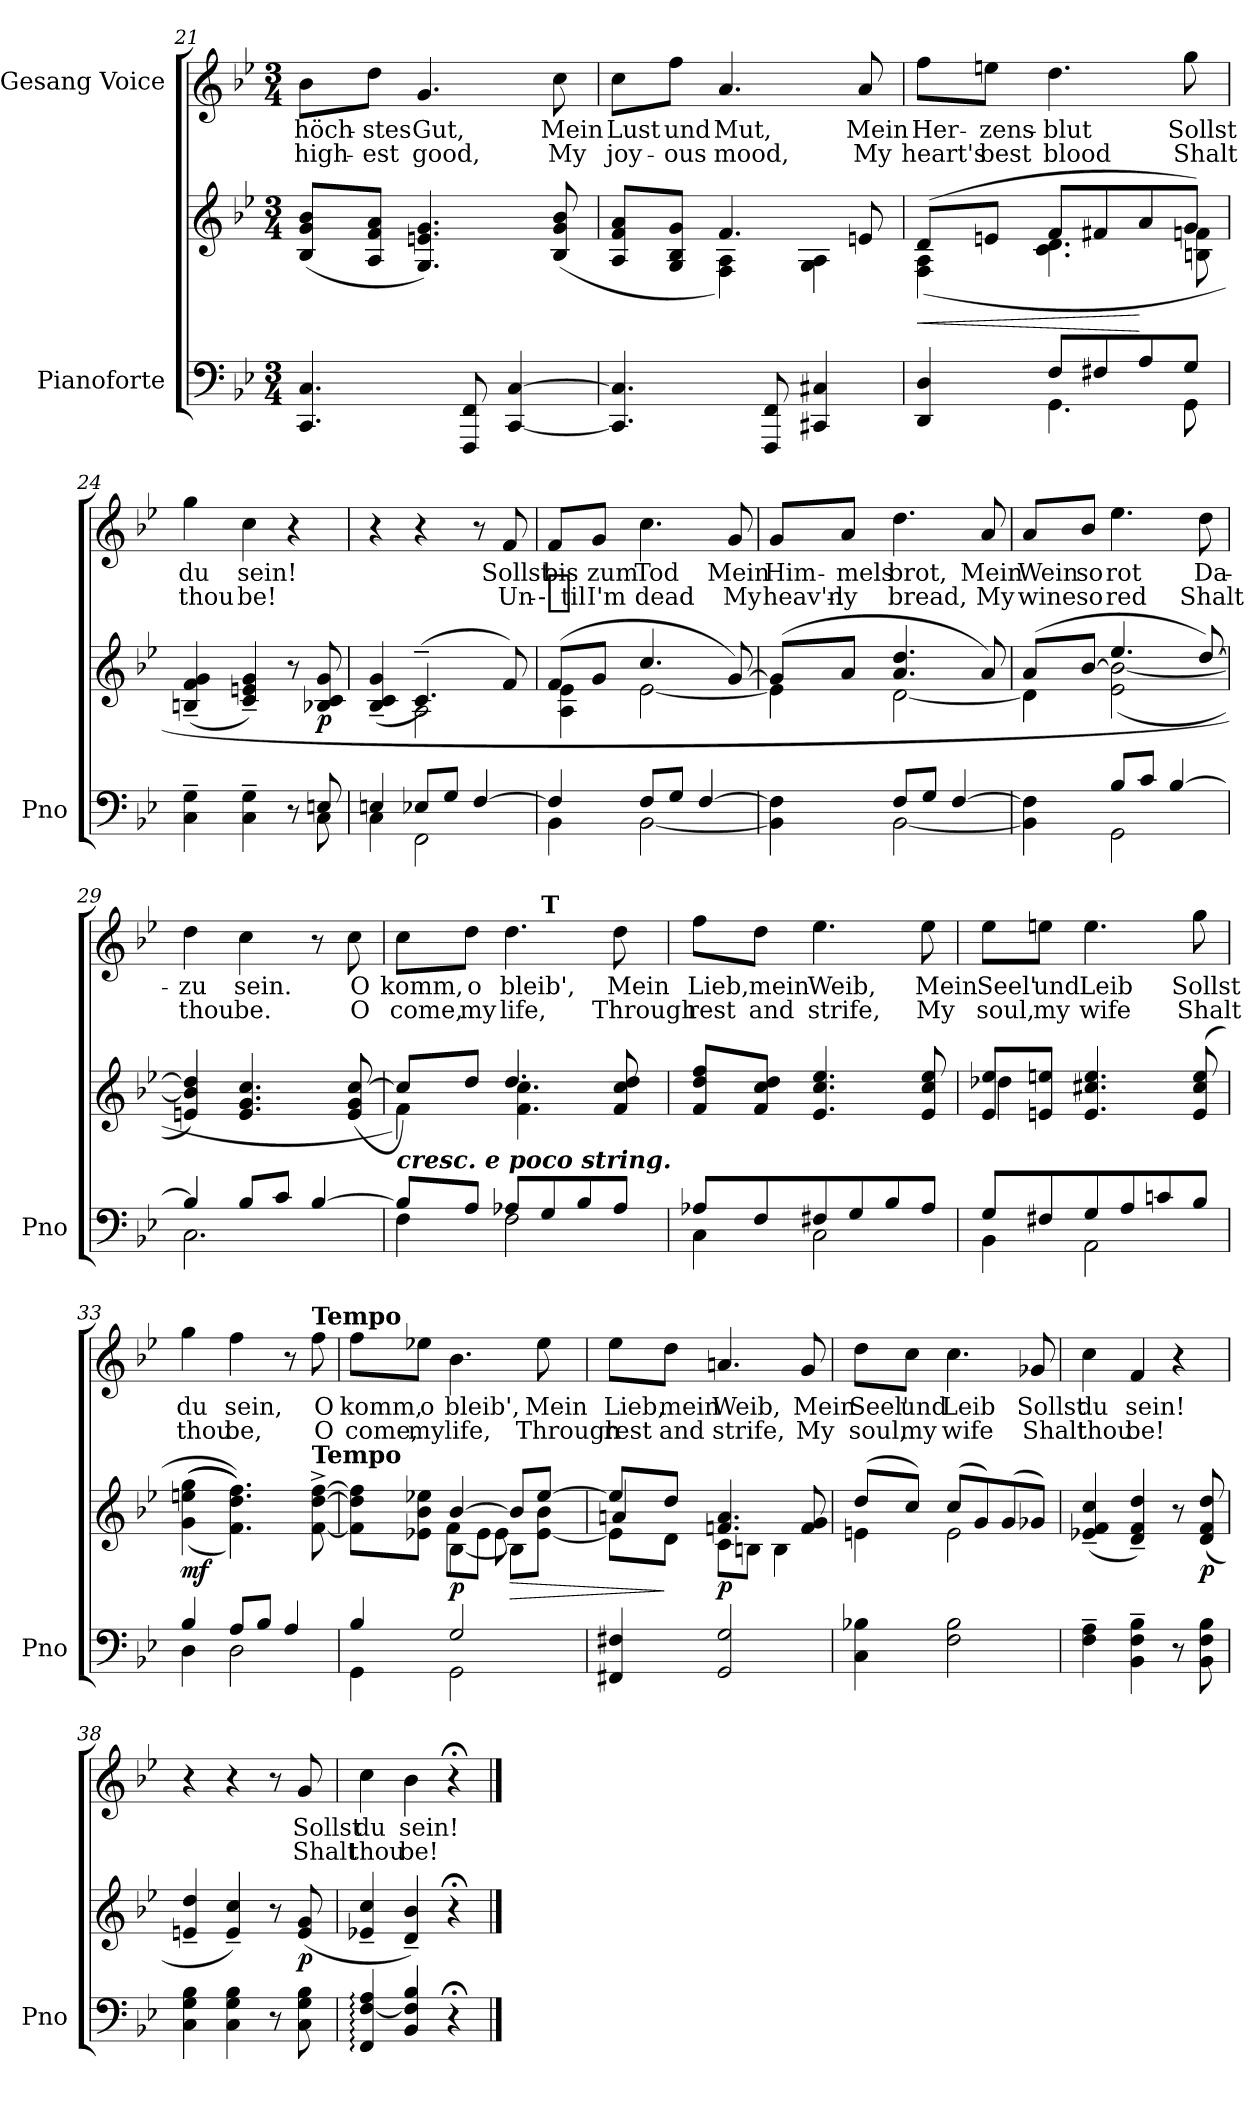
**kern	**kern	**dynam	**kern	**text	**text
*part2	*part2	*part2	*part1	*part1	*part1
*staff3	*staff2	*staff2/3	*staff1	*staff1	*staff1
*I"Pianoforte	*	*	*I"Gesang Voice	*	*
*I'Pno	*	*	*	*	*
!!LO:PB:g=z
*clefF4	*clefG2	*	*clefG2	*	*
*k[b-e-]	*k[b-e-]	*	*k[b-e-]	*	*
*M3/4	*M3/4	*	*M3/4	*	*
=21	=21	=21	=21	=21	=21
!	!	!	!	!LO:LY:b	!LO:LY:b
4.CC/ 4.C/	(<8B-/ 8g/ 8b-/L	.	8b-\L	höch-	high-
!	!	!	!	!LO:LY:b	!LO:LY:b
.	8A/ 8f/ 8a/J	.	8dd\J	-stes	-est
!	!	!	!	!LO:LY:b	!LO:LY:b
.	4.G/ 4.en/ 4.g/)	.	4.g/	Gut,	good,
8FFF/ 8FF/	.	.	.	.	.
[4CC/ [4C/	.	.	.	.	.
!	!	!	!	!LO:LY:b	!LO:LY:b
.	(<8B-/ 8g/ 8b-/	.	8cc\	Mein	My
=22	=22	=22	=22	=22	=22
*	*^	*	*	*	*
!	!	!	!	!	!LO:LY:b	!LO:LY:b
4.CC/] 4.C/]	8A/ 8f/ 8a/L	4ryy	.	8cc\L	Lust	joy-
!	!	!	!	!	!LO:LY:b	!LO:LY:b
.	8G/ 8B-/ 8g/J	.	.	8ff\J	und	-ous
!	!	!	!	!	!LO:LY:b	!LO:LY:b
.	4.f/	4F\ 4A\)	.	4.a/	Mut,	mood,
8FFF/ 8FF/	.	.	.	.	.	.
4CC#X/ 4C#X/	.	4G\ 4A\	.	.	.	.
!	!	!	!	!	!LO:LY:b	!LO:LY:b
.	8en/	.	.	8a/	Mein	My
=23	=23	=23	=23	=23	=23	=23
*^	*	*	*	*	*	*
!	!	!	!	!LO:HP:b	!	!LO:LY:b	!LO:LY:b
4DD/ 4D/	4ryy	(>8d/L	(<4F\ 4A\	<	8ff\L	Her-	heart's
!	!	!	!	!	!	!LO:LY:b	!LO:LY:b
.	.	8en/J	.	.	8een\J	-zens-	best
!	!	!	!	!	!	!LO:LY:b	!LO:LY:b
8F/L	4.GG\	8f/L	4.c\ 4.d\	.	4.dd\	-blut	blood
8F#X/	.	8f#X/	.	.	.	.	.
8A/	.	8a/	.	[	.	.	.
!	!	!	!	!	!	!LO:LY:b	!LO:LY:b
8G/J)	8GG\	8g/J)	8Bn\ 8fn\	.	8gg\	Sollst	Shalt
=24	=24	=24	=24	=24	=24	=24	=24
!	!	!	!	!	!	!LO:LY:b	!LO:LY:b
*	*	*v	*v	*	*	*	*
4C\~ 4G\~	8ryy	(<4Bn/~ 4f/~ 4g/~	.	4gg\	du	thou
!	!	!	!	!	!LO:LY:b	!LO:LY:b
*v	*v	*	*	*	*	*
4C\~ 4G\~	4c/~ 4en/~ 4g/~)	.	4cc\	sein!	be!
8r	8r	.	4r	.	.
*^	*	*	*	*	*
!	!	!	!LO:DY:b	!	!	!
8En/	8C\	8B-X/ 8c/ 8g/	p	.	.	.
=25	=25	=25	=25	=25	=25	=25
*	*	*^	*	*	*	*
4En/	4C\	(<4B-/~ 4c/~ 4g/~	4ryy	.	4r	.	.
8E-X/L	2FF\	(>4.c~/)	2A\	.	4r	.	.
8G/J	.	.	.	.	.	.	.
[4F/	.	.	.	.	8r	.	.
!	!	!	!	!	!	!LO:LY:b	!LO:LY:b
.	.	8f/)	.	.	8f/	Sollst	Un-
!!LO:LB:g=z
=26	=26	=26	=26	=26	=26	=26	=26
!	!	!	!	!	!	!LO:LY:b	!LO:LY:b
4F/]	4BB-\	(>8f/L	4A\ 4e-\	.	8f/L	bis	-- til
!	!	!	!	!	!	!LO:LY:b	!LO:LY:b
.	.	8g/J	.	.	8g/J	zum	I'm
!	!	!	!	!	!	!LO:LY:b	!LO:LY:b
8F/L	[2BB-\	4.cc/	[2e-\	.	4.cc\	Tod	dead
8G/J	.	.	.	.	.	.	.
[4F/	.	.	.	.	.	.	.
!	!	!	!	!	!	!LO:LY:b	!LO:LY:b
.	.	[8g/)	.	.	8g/	Mein	My
=27	=27	=27	=27	=27	=27	=27	=27
!	!	!	!	!	!	!LO:LY:b	!LO:LY:b
4BB-\] 4F\]	4ryy	(>8g/L]	4e-\]	.	8g/L	Him-	heav'n-
!	!	!	!	!	!	!LO:LY:b	!LO:LY:b
.	.	8a/J	.	.	8a/J	-mels	-ly
!	!	!	!	!	!	!LO:LY:b	!LO:LY:b
8F/L	[2BB-\	4.a/ 4.dd/	[2d\	.	4.dd\	-brot,	bread,
8G/J	.	.	.	.	.	.	.
[4F/	.	.	.	.	.	.	.
!	!	!	!	!	!	!LO:LY:b	!LO:LY:b
.	.	8a/)	.	.	8a/	Mein	My
=28	=28	=28	=28	=28	=28	=28	=28
!	!	!	!	!	!	!LO:LY:b	!LO:LY:b
4BB-\] 4F\]	4ryy	(>8a/L	4d\]	.	8a/L	Wein	wine
!	!	!	!	!	!	!LO:LY:b	!LO:LY:b
.	.	[8b-/J	.	.	8b-/J	so	so
!	!	!	!	!	!	!LO:LY:b	!LO:LY:b
8B-:/L	2GG\	4.ee-/	(<2e-\ 2b-\_	.	4.ee-\	rot	red
8c/J	.	.	.	.	.	.	.
[4B-/	.	.	.	.	.	.	.
!	!	!	!	!	!	!LO:LY:b	!LO:LY:b
.	.	[8dd/)	.	.	8dd\	Da-	Shalt
*	*	*v	*v	*	*	*	*
=29	=29	=29	=29	=29	=29	=29
!	!	!	!	!	!LO:LY:b	!LO:LY:b
4B-/]	2.C\	4en/ 4b-/] 4dd/])	.	4dd\	-zu	thou
!	!	!	!	!	!LO:LY:b	!LO:LY:b
8B-/L	.	4.e/ 4.g/ 4.cc/	.	4cc\	sein.	be.
8c/J	.	.	.	.	.	.
[4B-/	.	.	.	8r	.	.
!	!	!	!	!	!LO:LY:b	!LO:LY:b
.	.	(>(<8e/ 8g/ [8cc/	.	8cc\	O	O
=30	=30	=30	=30	=30	=30	=30
*	*	*^	*	*	*	*
!	!	!	!	!	!LO:TX:a:Bi:t=poco string.	!	!
!	!	!LO:TX:b:Bi:t=cresc. e poco string.	!	!	!	!	!
!	!	!	!	!	!	!LO:LY:b	!LO:LY:b
*	*	*	*	*	*^	*	*
8B-/L]	4F\	8cc/L])	4f\)	.	8cc\L	4.ryy	komm,	come,
!	!	!	!	!	!	!	!LO:LY:b	!LO:LY:b
8A/J	.	8dd/J	.	.	8dd\J	.	o	my
!	!	!	!	!	!	!	!LO:LY:b	!LO:LY:b
8A-X/L	2F\	4.dd/	4.f\ 4.cc\	.	4.dd\	.	bleib',	life,
!	!	!	!	!	!	!LO:TX:a:B:t=T	!	!
8G/	.	.	.	.	.	4.ryy	.	.
8B-/	.	.	.	.	.	.	.	.
!	!	!	!	!	!	!	!LO:LY:b	!LO:LY:b
8A-/J	.	8f/ 8cc/ 8dd/	8ryy	.	8dd\	.	Mein	Through
!!LO:LB:g=z
=31	=31	=31	=31	=31	=31	=31	=31	=31
!	!	!	!	!	!LO:TX:a:B:t=T	!	!	!
!	!	!	!	!	!	!	!LO:LY:b	!LO:LY:b
*	*	*v	*v	*	*	*	*	*
*	*	*	*	*v	*v	*	*
8A-X/L	4C\	8f/ 8dd/ 8ff/L	.	8ff\L	Lieb,	rest
!	!	!	!	!	!LO:LY:b	!LO:LY:b
8F/	.	8f/ 8cc/ 8dd/J	.	8dd\J	mein	and
!	!	!	!	!	!LO:LY:b	!LO:LY:b
8F#X/	2C\	4.e-/ 4.cc/ 4.ee-/	.	4.ee-\	Weib,	strife,
8G/	.	.	.	.	.	.
8B-/	.	.	.	.	.	.
!	!	!	!	!	!LO:LY:b	!LO:LY:b
8A-/J	.	8e-/ 8cc/ 8ee-/	.	8ee-\	Mein	My
=32	=32	=32	=32	=32	=32	=32
*	*	*^	*	*	*	*
!	!	!	!	!	!	!LO:LY:b	!LO:LY:b
8G/L	4BB-\	8e-/ 8ee-/L	4dd-X\	.	8ee-\L	Seel'	soul,
!	!	!	!	!	!	!LO:LY:b	!LO:LY:b
8F#X/	.	8en/ 8een/J	.	.	8een\J	und	my
!	!	!	!	!	!	!LO:LY:b	!LO:LY:b
8G/	2AA\	4.e/ 4.cc#X/ 4.ee/	2reyy	.	4.ee\	Leib	wife
8A/	.	.	.	.	.	.	.
8cn/	.	.	.	.	.	.	.
!	!	!	!	!	!	!LO:LY:b	!LO:LY:b
8B-/J	.	(<8e/ 8cc#/ 8ee/	.	.	8gg\	Sollst	Shalt
*	*	*v	*v	*	*	*	*
=33	=33	=33	=33	=33	=33	=33
!	!	!	!LO:DY:b	!	!LO:LY:b	!LO:LY:b
4B-/	4D\	(<(>(>4g\ 4een\ 4gg\	mf	4gg\	du	thou
!	!	!	!	!	!LO:LY:b	!LO:LY:b
8A/L	2D\	4.f\ 4.dd\ 4.ff\))))	.	4ff\	sein,	be,
8B-/J	.	.	.	.	.	.
4A/	.	.	.	8r	.	.
!	!	!	!	!LO:TX:a:B:t=Tempo	!	!
!	!	!LO:TX:a:B:t=Tempo	!	!	!	!
!	!	!	!	!	!LO:LY:b	!LO:LY:b
.	.	[8f\^ [8dd\^ [8ff\^	.	8ff\	O	O
=34	=34	=34	=34	=34	=34	=34
*	*	*^	*	*	*	*
*	*	*	*^	*	*	*	*
!	!	!	!	!	!	!	!LO:LY:b	!LO:LY:b
4B-:/	4GG\	8f\] 8dd\] 8ff\]L	4ryy	4ryy	.	8ff\L	komm,	come,
!	!	!	!	!	!	!	!LO:LY:b	!LO:LY:b
.	.	8e-X\ 8b-\ 8ee-X\J	.	.	.	8ee-X\J	o	my
!	!	!	!	!	!LO:DY:a=2	!	!LO:LY:b	!LO:LY:b
2G/	2GG\	[4b-/	[4B-\	8f\L	p	4.b-\	bleib',	life,
.	.	.	.	8e-\J	.	.	.	.
!	!	!	!	!	!LO:HP:b	!	!	!
.	.	8b-/L]	8B-\L]	8e-\	>	.	.	.
!	!	!	!	!	!	!	!LO:LY:b	!LO:LY:b
.	.	[8ee-/J	[8e-\ 8b-\J	8ryy	.	8ee-\	Mein	Through
*v	*v	*	*	*	*	*	*	*
!!LO:LB:g=z
=35	=35	=35	=35	=35	=35	=35	=35
!	!	!	!	!	!	!LO:LY:b	!LO:LY:b
4FF#X/ 4F#X/	8ee-/L]	8e-\L]	4an/	.	8ee-\L	Lieb,	rest
!	!	!	!	!	!	!LO:LY:b	!LO:LY:b
.	8dd/J	8d\J	.	]	8dd\J	mein	and
!	!	!	!	!LO:DY:b	!	!LO:LY:b	!LO:LY:b
2GG/ 2G/	4.fn/ 4.a/	8c\L	2ryy	p	4.an/	Weib,	strife,
.	.	8Bn\J	.	.	.	.	.
.	.	4B\	.	.	.	.	.
!	!	!	!	!	!	!LO:LY:b	!LO:LY:b
.	8f/ 8g/	.	.	.	8g/	Mein	My
*	*	*v	*v	*	*	*	*
=36	=36	=36	=36	=36	=36	=36
!	!	!	!	!	!LO:LY:b	!LO:LY:b
4C\ 4B-X\	(>8dd/L	4en\	.	8dd\L	Seel'	soul,
!	!	!	!	!	!LO:LY:b	!LO:LY:b
.	8cc/J)	.	.	8cc\J	und	my
!	!	!	!	!	!LO:LY:b	!LO:LY:b
2F\ 2B-\	(>8cc/L	2e\	.	4.cc\	Leib	wife
.	8g/)	.	.	.	.	.
.	(>8g/	.	.	.	.	.
!	!	!	!	!	!LO:LY:b	!LO:LY:b
.	8g-X/J)	.	.	8g-X/	Sollst	Shalt
*	*v	*v	*	*	*	*
=37	=37	=37	=37	=37	=37
!	!	!	!	!LO:LY:b	!LO:LY:b
4F\~ 4A\~	(<4e-X/~ 4f/~ 4cc/~	.	4cc\	du	thou
!	!	!	!	!LO:LY:b	!LO:LY:b
4BB-\~ 4F\~ 4B-\~	4d/~ 4f/~ 4dd/~)	.	4f/	sein!	be!
8r	8r	.	4r	.	.
!	!	!LO:DY:b	!	!	!
8BB-\ 8F\ 8B-\	(<8d/ 8f/ 8dd/	p	.	.	.
=38	=38	=38	=38	=38	=38
4C\ 4G\ 4B-\	4en/~ 4dd/~	.	4r	.	.
4C\ 4G\ 4B-\	4e/~ 4cc/~)	.	4r	.	.
8r	8r	.	8r	.	.
!	!	!LO:DY:b	!	!LO:LY:b	!LO:LY:b
8C\ 8G\ 8B-\	(<8e/ 8g/	p	8g/	Sollst	Shalt
=39	=39	=39	=39	=39	=39
!	!	!	!	!LO:LY:b	!LO:LY:b
4FF/: [4F/: 4A/:	4e-X/~ 4cc/~	.	4cc\	du	thou
!	!	!	!	!LO:LY:b	!LO:LY:b
4BB-/ 4F/] 4B-/	4d/~ 4b-/~)	.	4b-\	sein!	be!
4r;<	4r;<	.	4r;<	.	.
==	==	==	==	==	==
*-	*-	*-	*-	*-	*-
